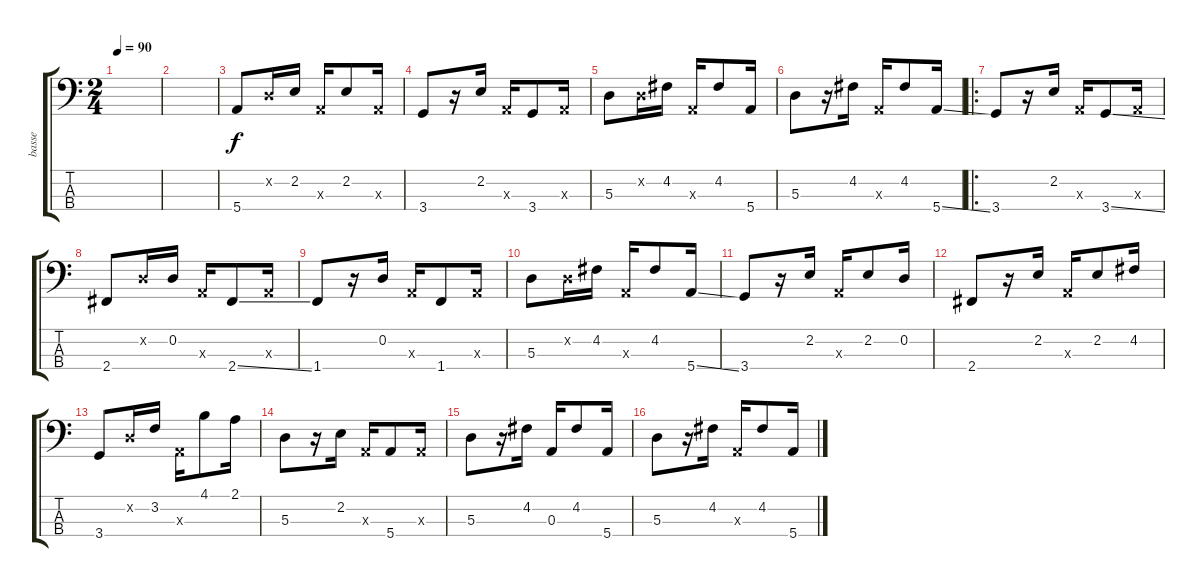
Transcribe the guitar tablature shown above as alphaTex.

\track ("basse" "basse") {instrument electricbassfinger}
\staff {score tabs}
\tuning (G2 D2 A1 E1) {hide}
\ts (2 4)
\tempo 90
\clef f4
\ks c
|
|
5.4.8 0.2{x}.16 2.2.16 0.3{x}.16 2.2.8 0.3{x}.16 |
3.4.8 r.16 2.2.16 0.3{x}.16 3.4.8 0.3{x}.16 |
5.3.8 0.2{x}.16 4.2.16 0.3{x}.16 4.2.8 5.4.16 |
5.3.8 r.16 4.2.16 0.3{x}.16 4.2.8 5.4{ss}.16 |
\ro
3.4.8 r.16 2.2.16 0.3{x}.16 3.4{ss}.8 0.3{x}.16 |
2.4.8 0.2{x}.16 0.2.16 0.3{x}.16 2.4{ss}.8 0.3{x}.16 |
1.4.8 r.16 0.2.16 0.3{x}.16 1.4.8 0.3{x}.16 |
5.3.8 0.2{x}.16 4.2.16 0.3{x}.16 4.2.8 5.4{ss}.16 |
3.4.8 r.16 2.2.16 0.3{x}.16 2.2.8 0.2.16 |
2.4.8 r.16 2.2.16 0.3{x}.16 2.2.8 4.2.16 |
3.4.8 0.2{x}.16 3.2.16 0.3{x}.16 4.1.8 2.1.16 |
5.3.8 r.16 2.2.16 0.3{x}.16 5.4.8 0.3{x}.16 |
5.3.8 r.16 4.2.16 0.3.16 4.2.8 5.4.16 |
5.3.8 r.16 4.2.16 0.3{x}.16 4.2.8 5.4.16
